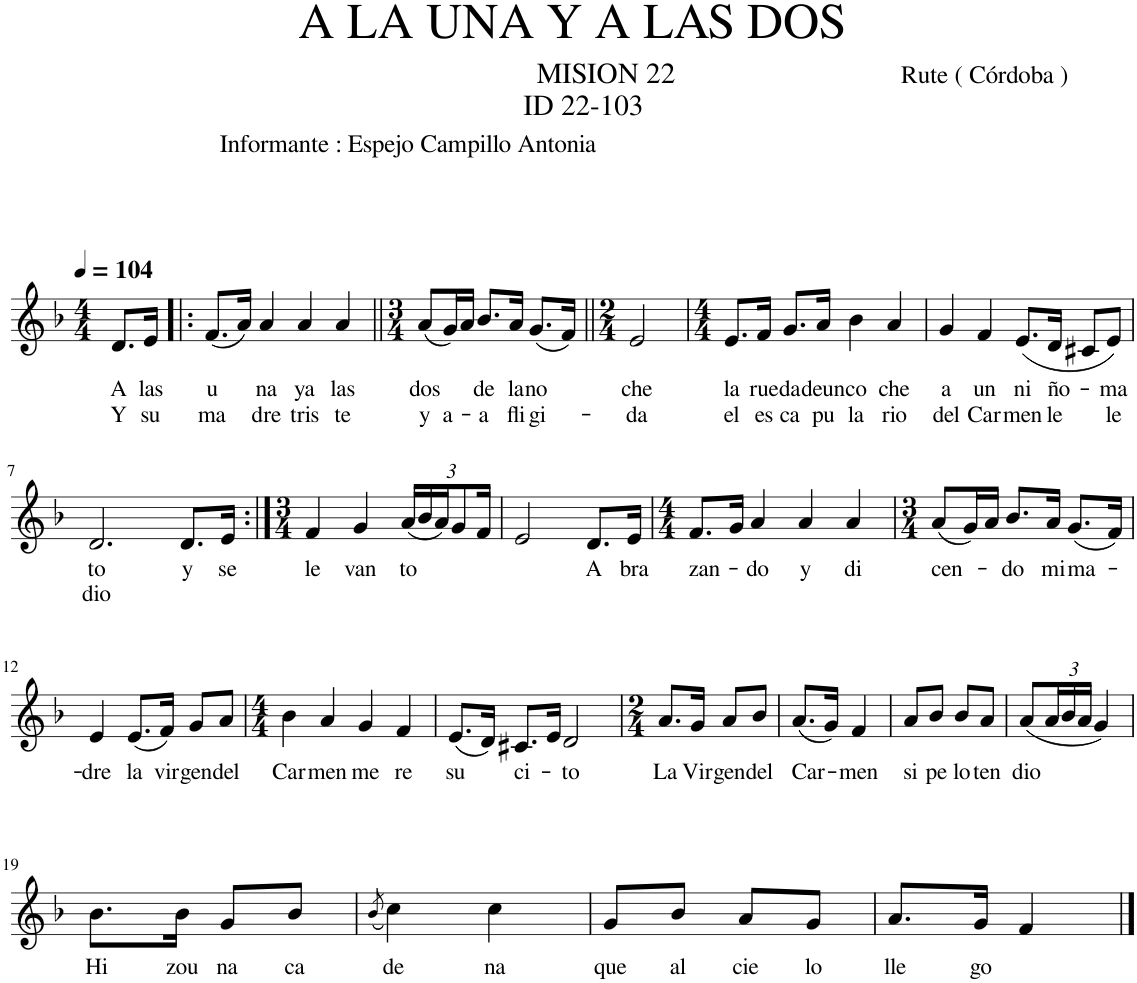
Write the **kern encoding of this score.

**kern	**text	**text
*part1	*part1	*part1
*staff1	*staff1	*staff1
*I"Piano	*	*
*I'Pno.	*	*
*clefG2	*	*
*k[b-]	*	*
*M4/4	*	*
*MM104	*	*
=1	=1	=1
!	!LO:LY:b	!LO:LY:b
8.d/L	A	Y
!	!LO:LY:b	!LO:LY:b
16e/Jk	las	su
=2!|:	=2!|:	=2!|:
!	!LO:LY:b	!LO:LY:b
(8.f/L	u	ma
16a/Jk)	.	.
!	!LO:LY:b	!LO:LY:b
4a/	na	dre
!	!LO:LY:b	!LO:LY:b
4a/	ya	tris
!	!LO:LY:b	!LO:LY:b
4a/	las	te
=3||	=3||	=3||
*M3/4	*	*
!	!LO:LY:b	!LO:LY:b
(8a/L	dos	y
!	!	!LO:LY:b
16g/L)	.	a-
16a/JJ	.	.
!	!LO:LY:b	!LO:LY:b
8.b-/L	de	-a
!	!LO:LY:b	!LO:LY:b
16a/Jk	la	fli
!	!LO:LY:b	!LO:LY:b
(8.g/L	no	gi-
16f/Jk)	.	.
=4||	=4||	=4||
*M2/4	*	*
!	!LO:LY:b	!LO:LY:b
2e/	che	-da
=5	=5	=5
*M4/4	*	*
!	!LO:LY:b	!LO:LY:b
8.e/L	la	el
!	!LO:LY:b	!LO:LY:b
16f/Jk	rue	es
!	!LO:LY:b	!LO:LY:b
8.g/L	da	ca
!	!LO:LY:b	!LO:LY:b
16a/Jk	deun	pu
!	!LO:LY:b	!LO:LY:b
4b-\	co	la
!	!LO:LY:b	!LO:LY:b
4a/	che	rio
=6	=6	=6
!	!LO:LY:b	!LO:LY:b
4g/	a	del
!	!LO:LY:b	!LO:LY:b
4f/	un	Car
!	!LO:LY:b	!LO:LY:b
(8.e/L	ni	men
!	!LO:LY:b	!LO:LY:b
16d/Jk	ño-	le
8c#X/L	.	.
!	!LO:LY:b	!LO:LY:b
8e/J)	-ma	le
!!LO:LB:g=z
=7	=7	=7
!	!LO:LY:b	!LO:LY:b
2.d/	to	dio
!	!LO:LY:b	!
8.d/L	y	.
!	!LO:LY:b	!
16e/Jk	se	.
=8:|!	=8:|!	=8:|!
*M3/4	*	*
!	!LO:LY:b	!
4f/	le	.
!	!LO:LY:b	!
4g/	van	.
*Xbrackettup	*	*
!	!LO:LY:b	!
(24a/LL	to	.
24b-/	.	.
24a/J)	.	.
12g/	.	.
24f/Jk	.	.
=9	=9	=9
2e/	.	.
!	!LO:LY:b	!
8.d/L	A	.
!	!LO:LY:b	!
16e/Jk	bra	.
=10	=10	=10
*M4/4	*	*
!	!LO:LY:b	!
8.f/L	zan-	.
16g/Jk	.	.
!	!LO:LY:b	!
4a/	-do	.
!	!LO:LY:b	!
4a/	y	.
!	!LO:LY:b	!
4a/	di	.
=11	=11	=11
*M3/4	*	*
!	!LO:LY:b	!
(8a/L	cen-	.
16g/L)	.	.
16a/JJ	.	.
!	!LO:LY:b	!
8.b-/L	-do	.
!	!LO:LY:b	!
16a/Jk	mi	.
!	!LO:LY:b	!
(8.g/L	ma-	.
16f/Jk)	.	.
!!LO:LB:g=z
=12	=12	=12
!	!LO:LY:b	!
4e/	-dre	.
!	!LO:LY:b	!
(8.e/L	la	.
!	!LO:LY:b	!
16f/Jk)	vir	.
!	!LO:LY:b	!
8g/L	gen	.
!	!LO:LY:b	!
8a/J	del	.
=13	=13	=13
*M4/4	*	*
!	!LO:LY:b	!
4b-\	Car	.
!	!LO:LY:b	!
4a/	men	.
!	!LO:LY:b	!
4g/	me	.
!	!LO:LY:b	!
4f/	re	.
=14	=14	=14
!	!LO:LY:b	!
(8.e/L	su	.
16d/Jk)	.	.
!	!LO:LY:b	!
8.c#X/L	ci-	.
16e/Jk	.	.
!	!LO:LY:b	!
2d/	-to	.
=15	=15	=15
*M2/4	*	*
!	!LO:LY:b	!
8.a/L	La	.
!	!LO:LY:b	!
16g/Jk	Vir	.
!	!LO:LY:b	!
8a/L	gen	.
!	!LO:LY:b	!
8b-/J	del	.
=16	=16	=16
!	!LO:LY:b	!
(8.a/L	Car-	.
16g/Jk)	.	.
!	!LO:LY:b	!
4f/	-men	.
=17	=17	=17
!	!LO:LY:b	!
8a/L	si	.
!	!LO:LY:b	!
8b-/J	pe	.
!	!LO:LY:b	!
8b-/L	lo	.
!	!LO:LY:b	!
8a/J	ten	.
=18	=18	=18
!	!LO:LY:b	!
(8a/L	dio	.
24a/L	.	.
24b-/	.	.
24a/JJ	.	.
4g/)	.	.
!!LO:LB:g=z
=19	=19	=19
!	!LO:LY:b	!
8.b-\L	Hi	.
!	!LO:LY:b	!
16b-\Jk	zou	.
!	!LO:LY:b	!
8g/L	na	.
!	!LO:LY:b	!
8b-/J	ca	.
=20	=20	=20
(8qb-/	.	.
!	!LO:LY:b	!
4cc\)	de	.
!	!LO:LY:b	!
4cc\	na	.
=21	=21	=21
!	!LO:LY:b	!
8g/L	que	.
!	!LO:LY:b	!
8b-/J	al	.
!	!LO:LY:b	!
8a/L	cie	.
!	!LO:LY:b	!
8g/J	lo	.
=22	=22	=22
!	!LO:LY:b	!
8.a/L	lle	.
!	!LO:LY:b	!
16g/Jk	go	.
4f/	.	.
==	==	==
*-	*-	*-
